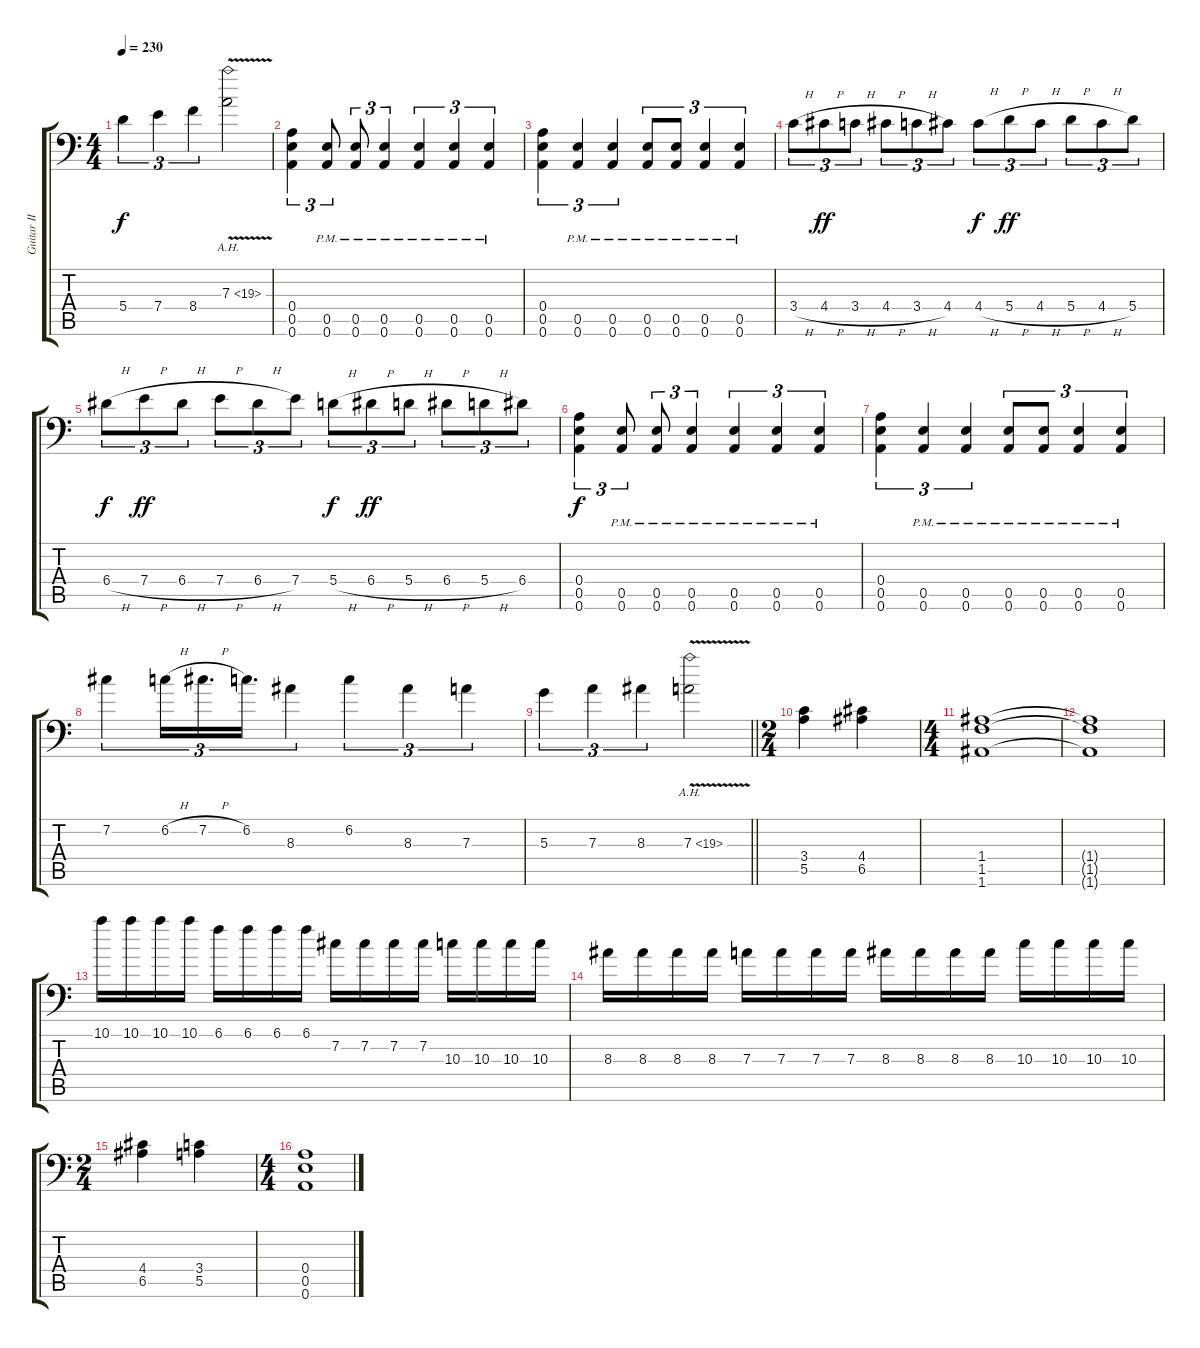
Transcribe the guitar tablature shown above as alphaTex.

\track ("Guitar II" "Guitar II") {instrument distortionguitar}
\staff {score tabs}
\tuning (B3 Gb3 D3 A2 E2 A1) {hide}
\ts (4 4)
\tempo 230
\clef f4
\ks c
5.4.4{tu (3 2) dy f} 7.4.4{tu (3 2)} 8.4.4{tu (3 2)} 7.3{ah 12 v}.2 |
(0.4 0.5 0.6).4{tu (3 2)} (0.5{pm} 0.6{pm}).8{tu (3 2)} (0.5{pm} 0.6{pm}).8{tu (3 2)} (0.5{pm} 0.6{pm}).4{tu (3 2)} (0.5{pm} 0.6{pm}).4{tu (3 2)} (0.5{pm} 0.6{pm}).4{tu (3 2)} (0.5{pm} 0.6{pm}).4{tu (3 2)} |
(0.4 0.5 0.6).4{tu (3 2)} (0.5{pm} 0.6{pm}).4{tu (3 2)} (0.5{pm} 0.6{pm}).4{tu (3 2)} (0.5{pm} 0.6{pm}).8{tu (3 2)} (0.5{pm} 0.6{pm}).8{tu (3 2)} (0.5{pm} 0.6{pm}).4{tu (3 2)} (0.5{pm} 0.6{pm}).4{tu (3 2)} |
3.4{h}.8{tu (3 2)} 4.4{h}.8{tu (3 2) dy ff} 3.4{h}.8{tu (3 2)} 4.4{h}.8{tu (3 2)} 3.4{h}.8{tu (3 2)} 4.4.8{tu (3 2)} 4.4{h}.8{tu (3 2) dy f} 5.4{h}.8{tu (3 2) dy ff} 4.4{h}.8{tu (3 2)} 5.4{h}.8{tu (3 2)} 4.4{h}.8{tu (3 2)} 5.4.8{tu (3 2)} |
6.4{h}.8{tu (3 2) dy f} 7.4{h}.8{tu (3 2) dy ff} 6.4{h}.8{tu (3 2)} 7.4{h}.8{tu (3 2)} 6.4{h}.8{tu (3 2)} 7.4.8{tu (3 2)} 5.4{h}.8{tu (3 2) dy f} 6.4{h}.8{tu (3 2) dy ff} 5.4{h}.8{tu (3 2)} 6.4{h}.8{tu (3 2)} 5.4{h}.8{tu (3 2)} 6.4.8{tu (3 2)} |
(0.4 0.5 0.6).4{tu (3 2) dy f} (0.5{pm} 0.6{pm}).8{tu (3 2)} (0.5{pm} 0.6{pm}).8{tu (3 2)} (0.5{pm} 0.6{pm}).4{tu (3 2)} (0.5{pm} 0.6{pm}).4{tu (3 2)} (0.5{pm} 0.6{pm}).4{tu (3 2)} (0.5{pm} 0.6{pm}).4{tu (3 2)} |
(0.4 0.5 0.6).4{tu (3 2)} (0.5{pm} 0.6{pm}).4{tu (3 2)} (0.5{pm} 0.6{pm}).4{tu (3 2)} (0.5{pm} 0.6{pm}).8{tu (3 2)} (0.5{pm} 0.6{pm}).8{tu (3 2)} (0.5{pm} 0.6{pm}).4{tu (3 2)} (0.5{pm} 0.6{pm}).4{tu (3 2)} |
7.2.4{tu (3 2)} 6.2{h}.16{tu (3 2)} 7.2{h}.16{d tu (3 2)} 6.2.16{d tu (3 2)} 8.3.4{tu (3 2)} 6.2.4{tu (3 2)} 8.3.4{tu (3 2)} 7.3.4{tu (3 2)} |
\barLineRight lightlight
5.3.4{tu (3 2)} 7.3.4{tu (3 2)} 8.3.4{tu (3 2)} 7.3{ah 12 v}.2 |
\ts (2 4)
\section ("" "")
(3.4 5.5).4 (4.4 6.5).4 |
\ts (4 4)
(1.4 1.5 1.6).1 |
(1.4{t} 1.5{t} 1.6{t}).1 |
10.1.16 10.1.16 10.1.16 10.1.16 6.1.16 6.1.16 6.1.16 6.1.16 7.2.16 7.2.16 7.2.16 7.2.16 10.3.16 10.3.16 10.3.16 10.3.16 |
8.3.16 8.3.16 8.3.16 8.3.16 7.3.16 7.3.16 7.3.16 7.3.16 8.3.16 8.3.16 8.3.16 8.3.16 10.3.16 10.3.16 10.3.16 10.3.16 |
\ts (2 4)
(4.4 6.5).4 (3.4 5.5).4 |
\ts (4 4)
(0.4 0.5 0.6).1
